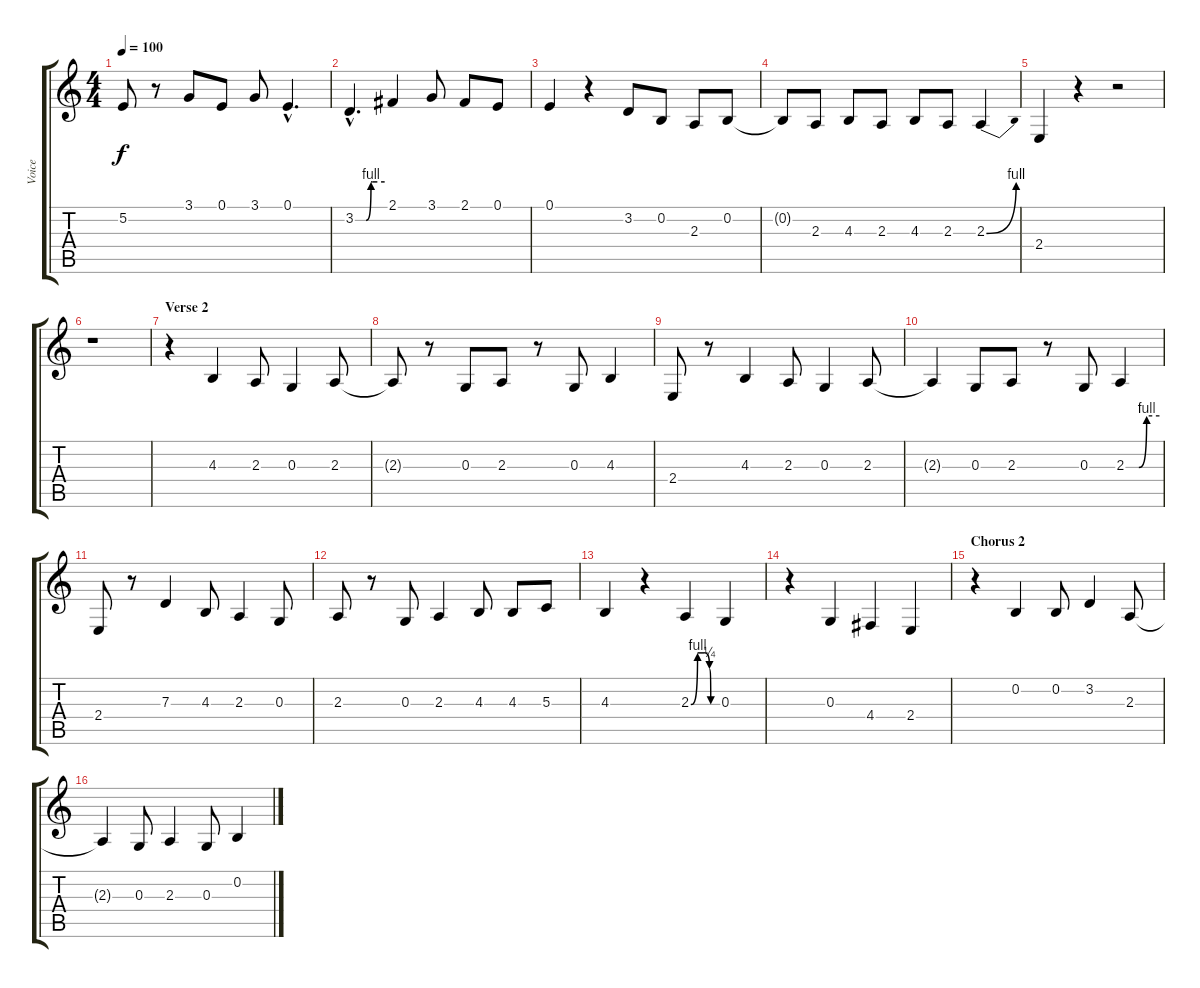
\track ("Voice" "Voice") {instrument flute}
\staff {score tabs}
\tuning (E4 B3 G3 D3 A2 E2) {hide}
\ts (4 4)
\tempo 100
\clef g2
\ks c
5.2{t}.8{dy f} r.8 3.1.8 0.1.8 3.1.8 0.1{hac}.4{d} |
3.2{be (custom 0 0 22 0 32 4 35 4 45 4 60 4) hac}.4{d} 2.1.4 3.1.8 2.1.8 0.1.8 |
0.1.4 r.4 3.2.8 0.2.8 2.3.8 0.2.8 |
0.2{t}.8 2.3.8 4.3.8 2.3.8 4.3.8 2.3.8 2.3{be (bend 0 0 60 4)}.4 |
2.4.4 r.4 r.2 |
r.1 |
\section ("" "Verse 2")
r.4 4.3.4 2.3.8 0.3.4 2.3.8 |
2.3{t}.8 r.8 0.3.8 2.3.8 r.8 0.3.8 4.3.4 |
2.4.8 r.8 4.3.4 2.3.8 0.3.4 2.3.8 |
2.3{t}.4 0.3.8 2.3.8 r.8 0.3.8 2.3{be (custom 0 0 15 0 23 0 37 4 60 4)}.4 |
2.4.8 r.8 7.3.4 4.3.8 2.3.4 0.3.8 |
2.3.8 r.8 0.3.8 2.3.4 4.3.8 4.3.8 5.3.8 |
4.3.4 r.4 2.3{be (custom 0 0 15 4 30 4 42 1 45 0 60 0)}.4 0.3.4 |
r.4 0.3.4 4.4.4 2.4.4 |
\section ("" "Chorus 2")
r.4 0.2.4 0.2.8 3.2.4 2.3.8 |
2.3{t}.4 0.3.8 2.3.4 0.3.8 0.2.4
